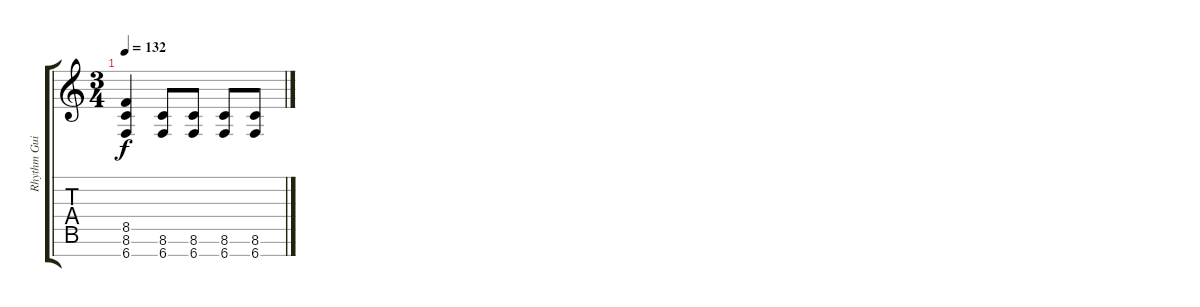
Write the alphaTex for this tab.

\track ("Rhythm Guitar" "Rhythm Gui") {instrument distortionguitar}
\staff {score tabs}
\tuning (E4 B3 G3 D3 A2 E2 B1) {hide}
\ts (3 4)
\tempo 132
\clef g2
\ks c
(8.5 8.6 6.7).4{dy f} (8.6 6.7).8 (8.6 6.7).8 (8.6 6.7).8 (8.6 6.7).8
